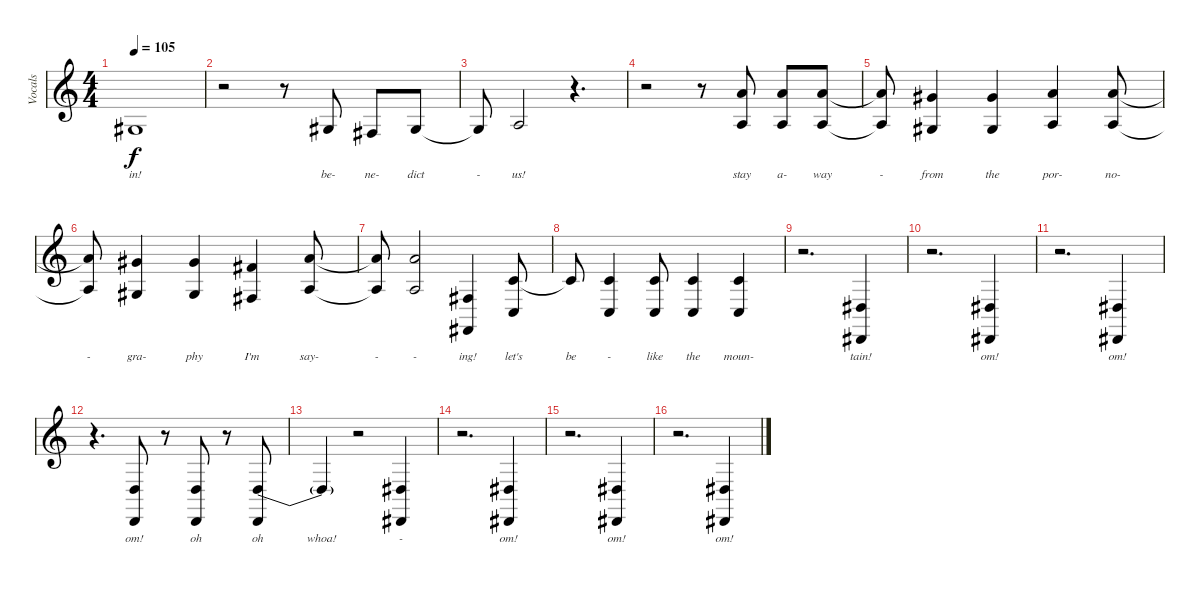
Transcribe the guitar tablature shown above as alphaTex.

\track ("Vocals" "Vocals") {instrument trombone}
\staff {score}
\tuning (Eb4 B3 Gb3 B2 Gb2 B1) {hide}
\ts (4 4)
\tempo 105
\clef g2
\ks c
9.4.1{lyrics (0 "in!") lyrics (1 "") lyrics (2 "") lyrics (3 "") lyrics (4 "") dy f} |
r.2 r.8 9.4.8{lyrics (0 "be-") lyrics (1 "") lyrics (2 "") lyrics (3 "") lyrics (4 "")} 7.4.8{lyrics (0 "ne-") lyrics (1 "") lyrics (2 "") lyrics (3 "") lyrics (4 "")} 9.4.8{lyrics (0 "dict") lyrics (1 "") lyrics (2 "") lyrics (3 "") lyrics (4 "")} |
9.4{t}.8{lyrics (0 "-") lyrics (1 "") lyrics (2 "") lyrics (3 "") lyrics (4 "")} 10.4.2{lyrics (0 "us!") lyrics (1 "") lyrics (2 "") lyrics (3 "") lyrics (4 "")} r.4{d} |
r.2 r.8 (10.2 10.4).8{lyrics (0 "stay") lyrics (1 "") lyrics (2 "") lyrics (3 "") lyrics (4 "")} (10.2 10.4).8{lyrics (0 "a-") lyrics (1 "") lyrics (2 "") lyrics (3 "") lyrics (4 "")} (10.2 10.4).8{lyrics (0 "way") lyrics (1 "") lyrics (2 "") lyrics (3 "") lyrics (4 "")} |
(10.2{t} 10.4{t}).8{lyrics (0 "-") lyrics (1 "") lyrics (2 "") lyrics (3 "") lyrics (4 "")} (9.2 9.4).4{lyrics (0 "from") lyrics (1 "") lyrics (2 "") lyrics (3 "") lyrics (4 "")} (9.2 9.4).4{lyrics (0 "the") lyrics (1 "") lyrics (2 "") lyrics (3 "") lyrics (4 "")} (10.2 10.4).4{lyrics (0 "por-") lyrics (1 "") lyrics (2 "") lyrics (3 "") lyrics (4 "")} (10.2 10.4).8{lyrics (0 "no-") lyrics (1 "") lyrics (2 "") lyrics (3 "") lyrics (4 "")} |
(10.2{t} 10.4{t}).8{lyrics (0 "-") lyrics (1 "") lyrics (2 "") lyrics (3 "") lyrics (4 "")} (9.2 9.4).4{lyrics (0 "gra-") lyrics (1 "") lyrics (2 "") lyrics (3 "") lyrics (4 "")} (9.2 9.4).4{lyrics (0 "phy") lyrics (1 "") lyrics (2 "") lyrics (3 "") lyrics (4 "")} (7.2 7.4).4{lyrics (0 "I'm") lyrics (1 "") lyrics (2 "") lyrics (3 "") lyrics (4 "")} (10.2 10.4).8{lyrics (0 "say-") lyrics (1 "") lyrics (2 "") lyrics (3 "") lyrics (4 "")} |
(10.2{t} 10.4{t}).8{lyrics (0 "-") lyrics (1 "") lyrics (2 "") lyrics (3 "") lyrics (4 "")} (10.2 10.4).2{lyrics (0 "-") lyrics (1 "") lyrics (2 "") lyrics (3 "") lyrics (4 "")} (7.4 7.6).4{lyrics (0 "ing!") lyrics (1 "") lyrics (2 "") lyrics (3 "") lyrics (4 "")} (6.3 6.5).8{lyrics (0 "let's") lyrics (1 "") lyrics (2 "") lyrics (3 "") lyrics (4 "")} |
6.3{t}.8{lyrics (0 "be") lyrics (1 "") lyrics (2 "") lyrics (3 "") lyrics (4 "")} (6.3 6.5).4{lyrics (0 "-") lyrics (1 "") lyrics (2 "") lyrics (3 "") lyrics (4 "")} (6.3 6.5).8{lyrics (0 "like") lyrics (1 "") lyrics (2 "") lyrics (3 "") lyrics (4 "")} (6.3 6.5).4{lyrics (0 "the") lyrics (1 "") lyrics (2 "") lyrics (3 "") lyrics (4 "")} (6.3 6.5).4{lyrics (0 "moun-") lyrics (1 "") lyrics (2 "") lyrics (3 "") lyrics (4 "")} |
r.2{d} (4.4 4.6).4{lyrics (0 "tain!") lyrics (1 "") lyrics (2 "") lyrics (3 "") lyrics (4 "")} |
r.2{d} (4.4 4.6).4{lyrics (0 "om!") lyrics (1 "") lyrics (2 "") lyrics (3 "") lyrics (4 "")} |
r.2{d} (4.4 4.6).4{lyrics (0 "om!") lyrics (1 "") lyrics (2 "") lyrics (3 "") lyrics (4 "")} |
r.4{d} (3.4 3.6).8{lyrics (0 "om!") lyrics (1 "") lyrics (2 "") lyrics (3 "") lyrics (4 "")} r.8 (3.4 3.6).8{lyrics (0 "oh") lyrics (1 "") lyrics (2 "") lyrics (3 "") lyrics (4 "")} r.8 (3.4{be (bendrelease 0 0 30 2 30 2 60 0)} 3.6).8{lyrics (0 "oh") lyrics (1 "") lyrics (2 "") lyrics (3 "") lyrics (4 "")} |
3.4{t}.4{lyrics (0 "whoa!") lyrics (1 "") lyrics (2 "") lyrics (3 "") lyrics (4 "")} r.2 (4.4 4.6).4{lyrics (0 "-") lyrics (1 "") lyrics (2 "") lyrics (3 "") lyrics (4 "")} |
r.2{d} (4.4 4.6).4{lyrics (0 "om!") lyrics (1 "") lyrics (2 "") lyrics (3 "") lyrics (4 "")} |
r.2{d} (4.4 4.6).4{lyrics (0 "om!") lyrics (1 "") lyrics (2 "") lyrics (3 "") lyrics (4 "")} |
r.2{d} (4.4 4.6).4{lyrics (0 "om!") lyrics (1 "") lyrics (2 "") lyrics (3 "") lyrics (4 "")}
